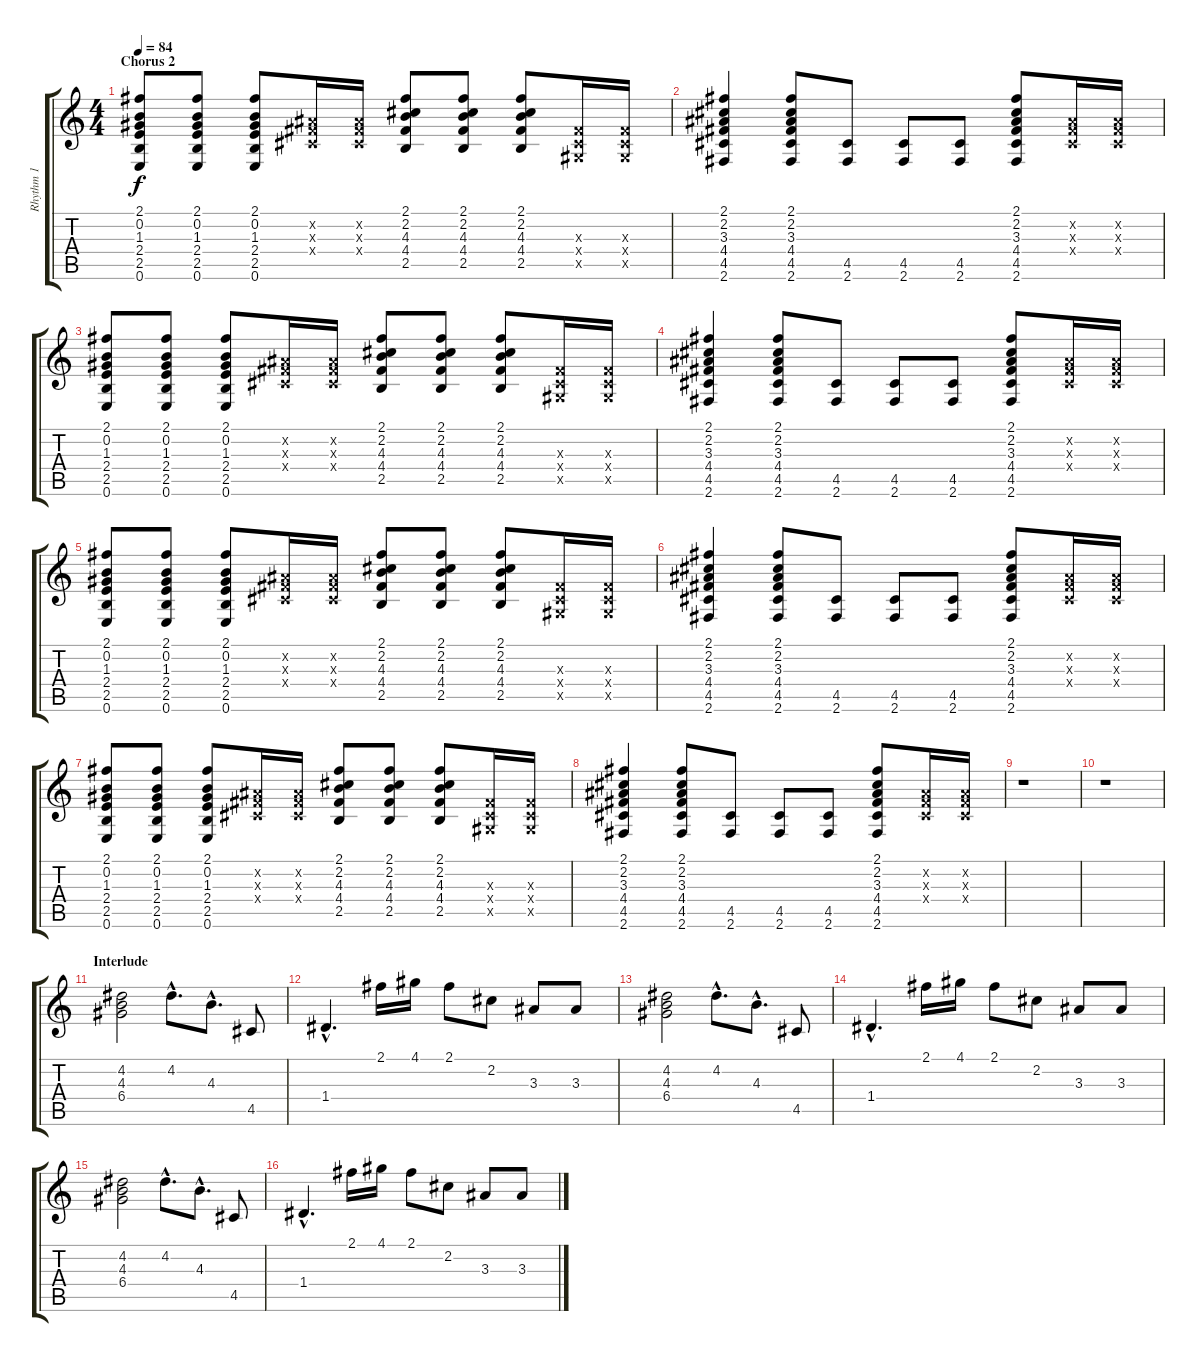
\track ("Rhythm 1" "Rhythm 1") {instrument electricguitarclean}
\staff {score tabs}
\tuning (E4 B3 G3 D3 A2 E2) {hide}
\ts (4 4)
\section ("" "Chorus 2")
\tempo 84
\clef g2
\ks c
(2.1 0.2 1.3 2.4 2.5 0.6).8{dy f} (2.1 0.2 1.3 2.4 2.5 0.6).8 (2.1 0.2 1.3 2.4 2.5 0.6).8 (-1.2{x} -1.3{x} -1.4{x}).16 (-1.2{x} -1.3{x} -1.4{x}).16 (2.1 2.2 4.3 4.4 2.5).8 (2.1 2.2 4.3 4.4 2.5).8 (2.1 2.2 4.3 4.4 2.5).8 (-1.3{x} -1.4{x} -1.5{x}).16 (-1.3{x} -1.4{x} -1.5{x}).16 |
(2.1 2.2 3.3 4.4 4.5 2.6).4 (2.1 2.2 3.3 4.4 4.5 2.6).8 (4.5 2.6).8 (4.5 2.6).8 (4.5 2.6).8 (2.1 2.2 3.3 4.4 4.5 2.6).8 (-1.2{x} -1.3{x} -1.4{x}).16 (-1.2{x} -1.3{x} -1.4{x}).16 |
(2.1 0.2 1.3 2.4 2.5 0.6).8 (2.1 0.2 1.3 2.4 2.5 0.6).8 (2.1 0.2 1.3 2.4 2.5 0.6).8 (-1.2{x} -1.3{x} -1.4{x}).16 (-1.2{x} -1.3{x} -1.4{x}).16 (2.1 2.2 4.3 4.4 2.5).8 (2.1 2.2 4.3 4.4 2.5).8 (2.1 2.2 4.3 4.4 2.5).8 (-1.3{x} -1.4{x} -1.5{x}).16 (-1.3{x} -1.4{x} -1.5{x}).16 |
(2.1 2.2 3.3 4.4 4.5 2.6).4 (2.1 2.2 3.3 4.4 4.5 2.6).8 (4.5 2.6).8 (4.5 2.6).8 (4.5 2.6).8 (2.1 2.2 3.3 4.4 4.5 2.6).8 (-1.2{x} -1.3{x} -1.4{x}).16 (-1.2{x} -1.3{x} -1.4{x}).16 |
(2.1 0.2 1.3 2.4 2.5 0.6).8 (2.1 0.2 1.3 2.4 2.5 0.6).8 (2.1 0.2 1.3 2.4 2.5 0.6).8 (-1.2{x} -1.3{x} -1.4{x}).16 (-1.2{x} -1.3{x} -1.4{x}).16 (2.1 2.2 4.3 4.4 2.5).8 (2.1 2.2 4.3 4.4 2.5).8 (2.1 2.2 4.3 4.4 2.5).8 (-1.3{x} -1.4{x} -1.5{x}).16 (-1.3{x} -1.4{x} -1.5{x}).16 |
(2.1 2.2 3.3 4.4 4.5 2.6).4 (2.1 2.2 3.3 4.4 4.5 2.6).8 (4.5 2.6).8 (4.5 2.6).8 (4.5 2.6).8 (2.1 2.2 3.3 4.4 4.5 2.6).8 (-1.2{x} -1.3{x} -1.4{x}).16 (-1.2{x} -1.3{x} -1.4{x}).16 |
(2.1 0.2 1.3 2.4 2.5 0.6).8 (2.1 0.2 1.3 2.4 2.5 0.6).8 (2.1 0.2 1.3 2.4 2.5 0.6).8 (-1.2{x} -1.3{x} -1.4{x}).16 (-1.2{x} -1.3{x} -1.4{x}).16 (2.1 2.2 4.3 4.4 2.5).8 (2.1 2.2 4.3 4.4 2.5).8 (2.1 2.2 4.3 4.4 2.5).8 (-1.3{x} -1.4{x} -1.5{x}).16 (-1.3{x} -1.4{x} -1.5{x}).16 |
(2.1 2.2 3.3 4.4 4.5 2.6).4 (2.1 2.2 3.3 4.4 4.5 2.6).8 (4.5 2.6).8 (4.5 2.6).8 (4.5 2.6).8 (2.1 2.2 3.3 4.4 4.5 2.6).8 (-1.2{x} -1.3{x} -1.4{x}).16 (-1.2{x} -1.3{x} -1.4{x}).16 |
r.1 |
r.1 |
\section ("" "Interlude")
(4.2 4.3 6.4).2 4.2{hac}.8{d} 4.3{hac}.8{d} 4.5.8 |
1.4{hac}.4{d} 2.1.16 4.1.16 2.1.8 2.2.8 3.3.8 3.3.8 |
(4.2 4.3 6.4).2 4.2{hac}.8{d} 4.3{hac}.8{d} 4.5.8 |
1.4{hac}.4{d} 2.1.16 4.1.16 2.1.8 2.2.8 3.3.8 3.3.8 |
(4.2 4.3 6.4).2 4.2{hac}.8{d} 4.3{hac}.8{d} 4.5.8 |
1.4{hac}.4{d} 2.1.16 4.1.16 2.1.8 2.2.8 3.3.8 3.3.8
